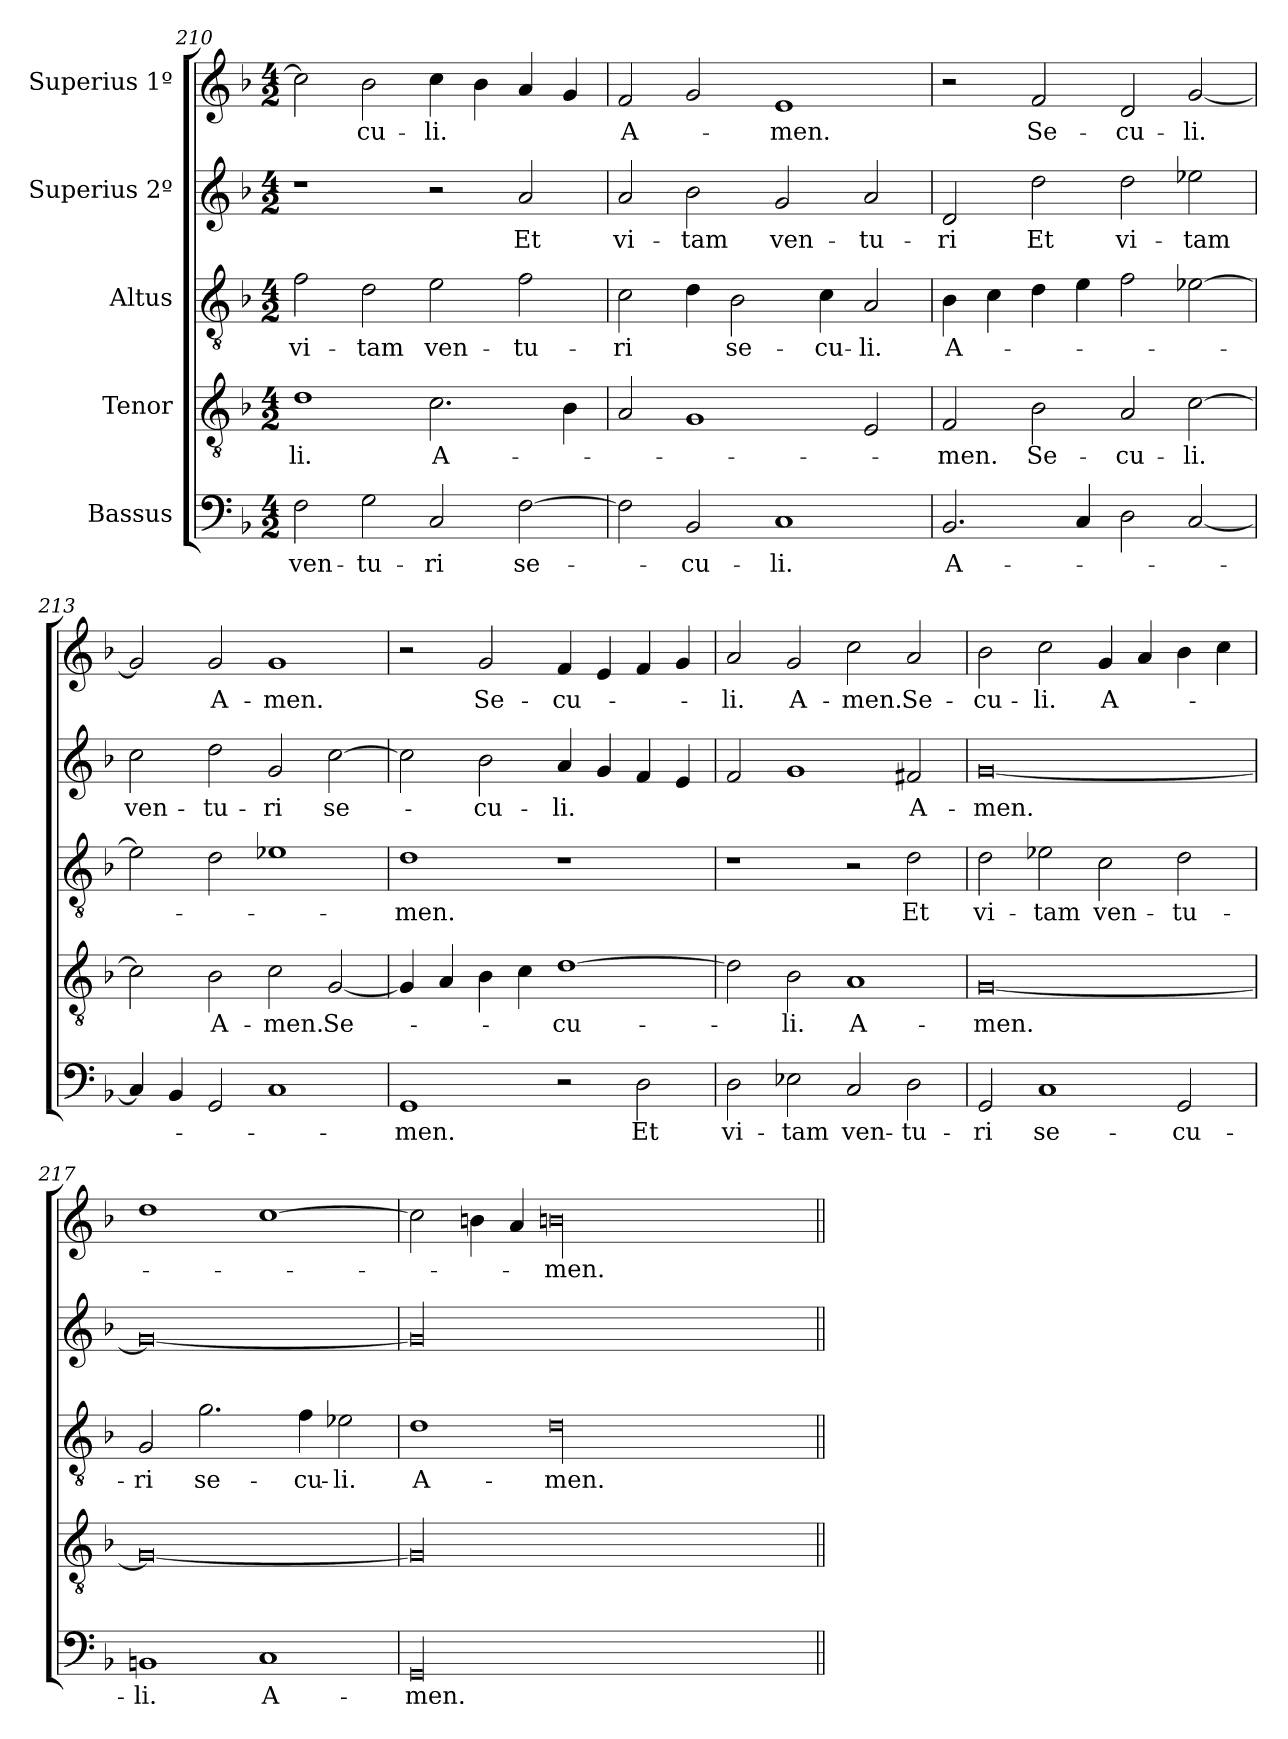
**kern	**text	**kern	**text	**kern	**text	**kern	**text	**kern	**text
*part5	*part5	*part4	*part4	*part3	*part3	*part2	*part2	*part1	*part1
*staff5	*staff5	*staff4	*staff4	*staff3	*staff3	*staff2	*staff2	*staff1	*staff1
*I"Bassus	*	*I"Tenor	*	*I"Altus	*	*I"Superius 2º	*	*I"Superius 1º	*
*clefF4	*	*clefGv2	*	*clefGv2	*	*clefG2	*	*clefG2	*
*k[b-]	*	*k[b-]	*	*k[b-]	*	*k[b-]	*	*k[b-]	*
*M4/2	*	*M4/2	*	*M4/2	*	*M4/2	*	*M4/2	*
=210	=210	=210	=210	=210	=210	=210	=210	=210	=210
2F\	ven-	1d\	-li.	2f\	vi-	1r	.	2cc\]	.
2G\	-tu-	.	.	2d\	-tam	.	.	2b-\	-cu-
2C/	-ri	2.c\	A-	2e\	ven-	2r	.	4cc\	-li.
.	.	.	.	.	.	.	.	4b-\	.
[2F\	se-	.	.	2f\	-tu-	2a/	Et	4a/	.
.	.	4B-\	.	.	.	.	.	4g/	.
=211	=211	=211	=211	=211	=211	=211	=211	=211	=211
2F\]	.	2A/	.	2c\	-ri	2a/	vi-	2f/	A-
2BB-/	-cu-	1G/	.	4d\	.	2b-\	-tam	2g/	.
.	.	.	.	2B-\	se-	.	.	.	.
1C/	-li.	.	.	.	.	2g/	ven-	1e/	-men.
.	.	.	.	4c\	-cu-	.	.	.	.
.	.	2E/	.	2A/	-li.	2a/	-tu-	.	.
=212	=212	=212	=212	=212	=212	=212	=212	=212	=212
2.BB-/	A-	2F/	-men.	4B-\	A-	2d/	-ri	2r	.
.	.	.	.	4c\	.	.	.	.	.
.	.	2B-\	Se-	4d\	.	2dd\	Et	2f/	Se-
4C/	.	.	.	4e\	.	.	.	.	.
2D\	.	2A/	-cu-	2f\	.	2dd\	vi-	2d/	-cu-
[2C/	.	[2c\	-li.	[2e-X\	.	2ee-X\	-tam	[2g/	-li.
=213	=213	=213	=213	=213	=213	=213	=213	=213	=213
4C/]	.	2c\]	.	2e-\]	.	2cc\	ven-	2g/]	.
4BB-/	.	.	.	.	.	.	.	.	.
2GG/	.	2B-\	A-	2d\	.	2dd\	-tu-	2g/	A-
1C/	.	2c\	-men.	1e-X\	.	2g/	-ri	1g/	-men.
.	.	[2G/	Se-	.	.	[2cc\	se-	.	.
=214	=214	=214	=214	=214	=214	=214	=214	=214	=214
1GG/	-men.	4G/]	.	1d\	-men.	2cc\]	.	2r	.
.	.	4A/	.	.	.	.	.	.	.
.	.	4B-\	.	.	.	2b-\	-cu-	2g/	Se-
.	.	4c\	.	.	.	.	.	.	.
2r	.	[1d\	-cu-	1r	.	4a/	-li.	4f/	-cu-
.	.	.	.	.	.	4g/	.	4e/	.
2D\	Et	.	.	.	.	4f/	.	4f/	.
.	.	.	.	.	.	4e/	.	4g/	.
=215	=215	=215	=215	=215	=215	=215	=215	=215	=215
2D\	vi-	2d\]	.	1r	.	2f/	.	2a/	-li.
2E-X\	-tam	2B-\	-li.	.	.	1g/	.	2g/	A-
2C/	ven-	1A/	A-	2r	.	.	.	2cc\	-men.
2D\	-tu-	.	.	2d\	Et	2f#X/	A-	2a/	Se-
=216	=216	=216	=216	=216	=216	=216	=216	=216	=216
2GG/	-ri	[0G/	-men.	2d\	vi-	[0g/	-men.	2b-\	-cu-
1C/	se-	.	.	2e-X\	-tam	.	.	2cc\	-li.
.	.	.	.	2c\	ven-	.	.	4g/	A-
.	.	.	.	.	.	.	.	4a/	.
2GG/	-cu-	.	.	2d\	-tu-	.	.	4b-\	.
.	.	.	.	.	.	.	.	4cc\	.
=217	=217	=217	=217	=217	=217	=217	=217	=217	=217
1BBn/	-li.	0G/_	.	2G/	-ri	0g/_	.	1dd\	.
.	.	.	.	2.g\	se-	.	.	.	.
1C/	A-	.	.	.	.	.	.	[1cc\	.
.	.	.	.	4f\	-cu-	.	.	.	.
.	.	.	.	2e-X\	-li.	.	.	.	.
=218	=218	=218	=218	=218	=218	=218	=218	=218	=218
00GG/	-men.	00G/]	.	1d\	A-	00g/]	.	2cc\]	.
.	.	.	.	.	.	.	.	4b\	.
.	.	.	.	.	.	.	.	4a/	.
.	.	.	.	00d\	-men.	.	.	00bn\	-men.
1ryy	.	1ryy	.	.	.	1ryy	.	.	.
=||	=||	=||	=||	=||	=||	=||	=||	=||	=||
*-	*-	*-	*-	*-	*-	*-	*-	*-	*-
